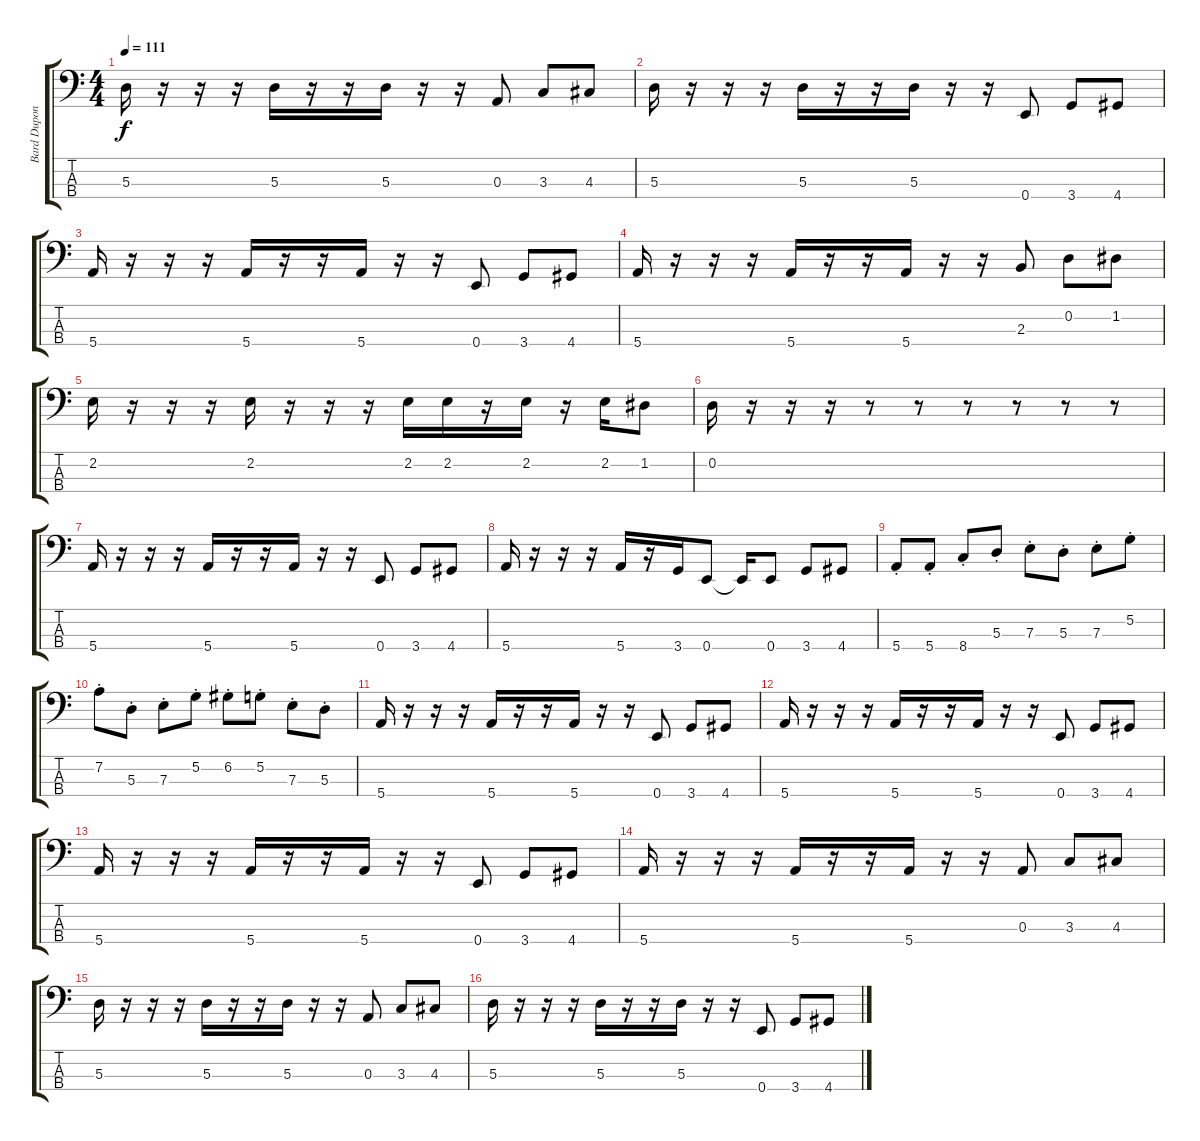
\track ("Bard Dupont" "Bard Dupon") {instrument electricbassfinger}
\staff {score tabs}
\tuning (G2 D2 A1 E1) {hide}
\ts (4 4)
\tempo 111
\clef f4
\ks c
5.3.16{dy f} r.16 r.16 r.16 5.3.16 r.16 r.16 5.3.16 r.16 r.16 0.3.8 3.3.8 4.3.8 |
5.3.16 r.16 r.16 r.16 5.3.16 r.16 r.16 5.3.16 r.16 r.16 0.4.8 3.4.8 4.4.8 |
5.4.16 r.16 r.16 r.16 5.4.16 r.16 r.16 5.4.16 r.16 r.16 0.4.8 3.4.8 4.4.8 |
5.4.16 r.16 r.16 r.16 5.4.16 r.16 r.16 5.4.16 r.16 r.16 2.3.8 0.2.8 1.2.8 |
2.2.16 r.16 r.16 r.16 2.2.16 r.16 r.16 r.16 2.2.16 2.2.16 r.16 2.2.16 r.16 2.2.16 1.2.8 |
0.2.16 r.16 r.16 r.16 r.8 r.8 r.8 r.8 r.8 r.8 |
5.4.16 r.16 r.16 r.16 5.4.16 r.16 r.16 5.4.16 r.16 r.16 0.4.8 3.4.8 4.4.8 |
5.4.16 r.16 r.16 r.16 5.4.16 r.16 3.4.16 0.4.8 0.4{t}.16 0.4.8 3.4.8 4.4.8 |
5.4{st}.8 5.4{st}.8 8.4{st}.8 5.3{st}.8 7.3{st}.8 5.3{st}.8 7.3{st}.8 5.2{st}.8 |
7.2{st}.8 5.3{st}.8 7.3{st}.8 5.2{st}.8 6.2{st}.8 5.2{st}.8 7.3{st}.8 5.3{st}.8 |
5.4.16 r.16 r.16 r.16 5.4.16 r.16 r.16 5.4.16 r.16 r.16 0.4.8 3.4.8 4.4.8 |
5.4.16 r.16 r.16 r.16 5.4.16 r.16 r.16 5.4.16 r.16 r.16 0.4.8 3.4.8 4.4.8 |
5.4.16 r.16 r.16 r.16 5.4.16 r.16 r.16 5.4.16 r.16 r.16 0.4.8 3.4.8 4.4.8 |
5.4.16 r.16 r.16 r.16 5.4.16 r.16 r.16 5.4.16 r.16 r.16 0.3.8 3.3.8 4.3.8 |
5.3.16 r.16 r.16 r.16 5.3.16 r.16 r.16 5.3.16 r.16 r.16 0.3.8 3.3.8 4.3.8 |
5.3.16 r.16 r.16 r.16 5.3.16 r.16 r.16 5.3.16 r.16 r.16 0.4.8 3.4.8 4.4.8
